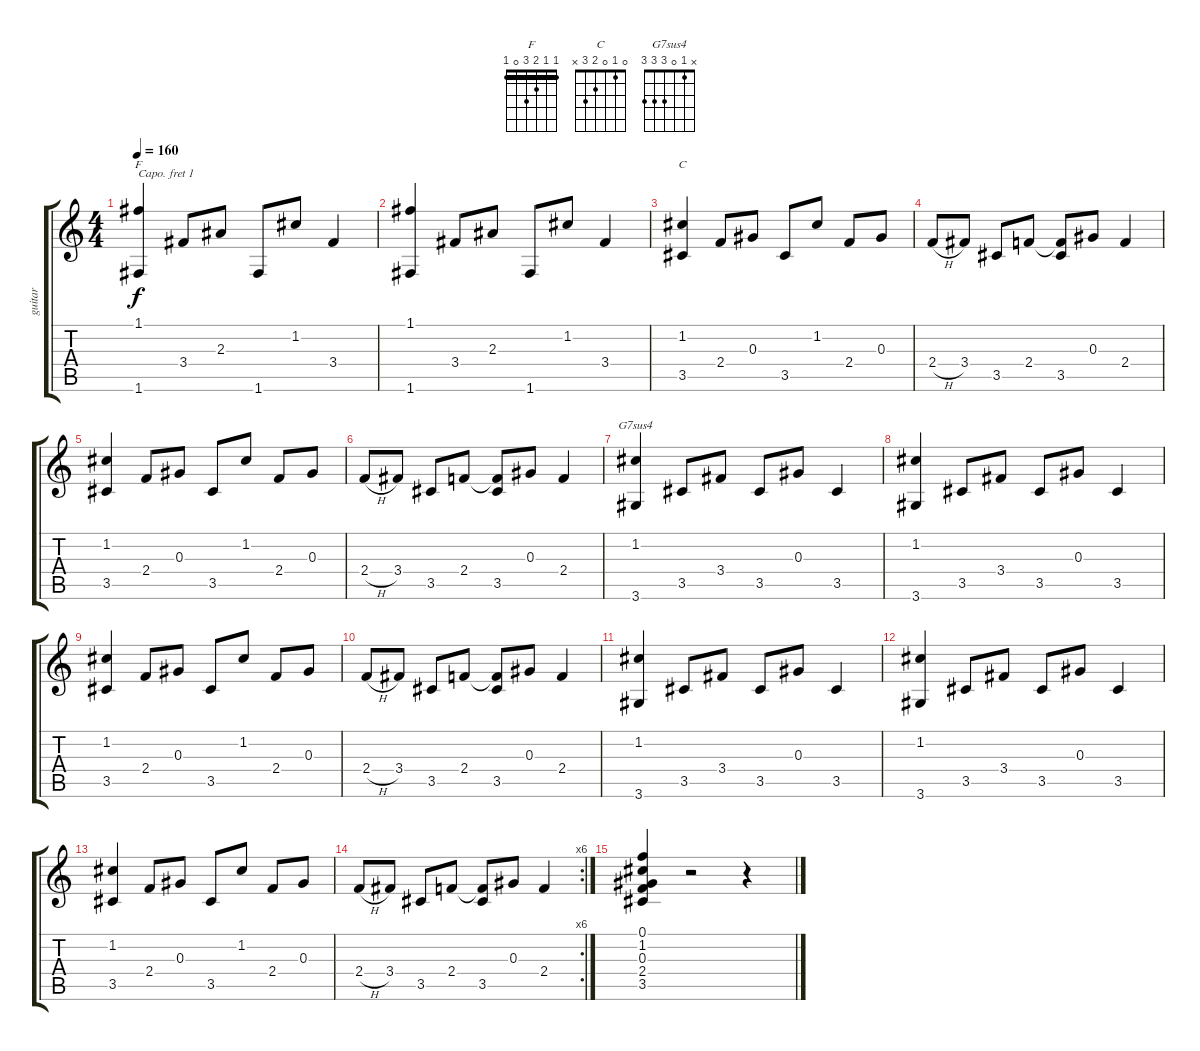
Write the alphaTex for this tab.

\track ("guitar" "guitar") {instrument acousticguitarsteel}
\staff {score tabs}
\capo 1
\tuning (E4 B3 G3 D3 A2 E2) {hide}
\chord ("F" 1 1 2 3 0 1) {barre 1}
\chord ("C" 0 1 0 2 3 x)
\chord ("G7sus4" x 1 0 3 3 3)
\ts (4 4)
\tempo 160
\clef g2
\ks c
(1.1 1.6).4{ch "F" dy f} 3.4.8 2.3.8 1.6.8 1.2.8 3.4.4 |
(1.1 1.6).4 3.4.8 2.3.8 1.6.8 1.2.8 3.4.4 |
(1.2 3.5).4{ch "C"} 2.4.8 0.3.8 3.5.8 1.2.8 2.4.8 0.3.8 |
2.4{h}.8 3.4.8 3.5.8 2.4.8 (2.4{t} 3.5).8 0.3.8 2.4.4 |
(1.2 3.5).4 2.4.8 0.3.8 3.5.8 1.2.8 2.4.8 0.3.8 |
2.4{h}.8 3.4.8 3.5.8 2.4.8 (2.4{t} 3.5).8 0.3.8 2.4.4 |
(1.2 3.6).4{ch "G7sus4"} 3.5.8 3.4.8 3.5.8 0.3.8 3.5.4 |
(1.2 3.6).4 3.5.8 3.4.8 3.5.8 0.3.8 3.5.4 |
(1.2 3.5).4 2.4.8 0.3.8 3.5.8 1.2.8 2.4.8 0.3.8 |
2.4{h}.8 3.4.8 3.5.8 2.4.8 (2.4{t} 3.5).8 0.3.8 2.4.4 |
(1.2 3.6).4 3.5.8 3.4.8 3.5.8 0.3.8 3.5.4 |
(1.2 3.6).4 3.5.8 3.4.8 3.5.8 0.3.8 3.5.4 |
(1.2 3.5).4 2.4.8 0.3.8 3.5.8 1.2.8 2.4.8 0.3.8 |
\rc 6
2.4{h}.8 3.4.8 3.5.8 2.4.8 (2.4{t} 3.5).8 0.3.8 2.4.4 |
(0.1 1.2 0.3 2.4 3.5).4 r.2 r.4
